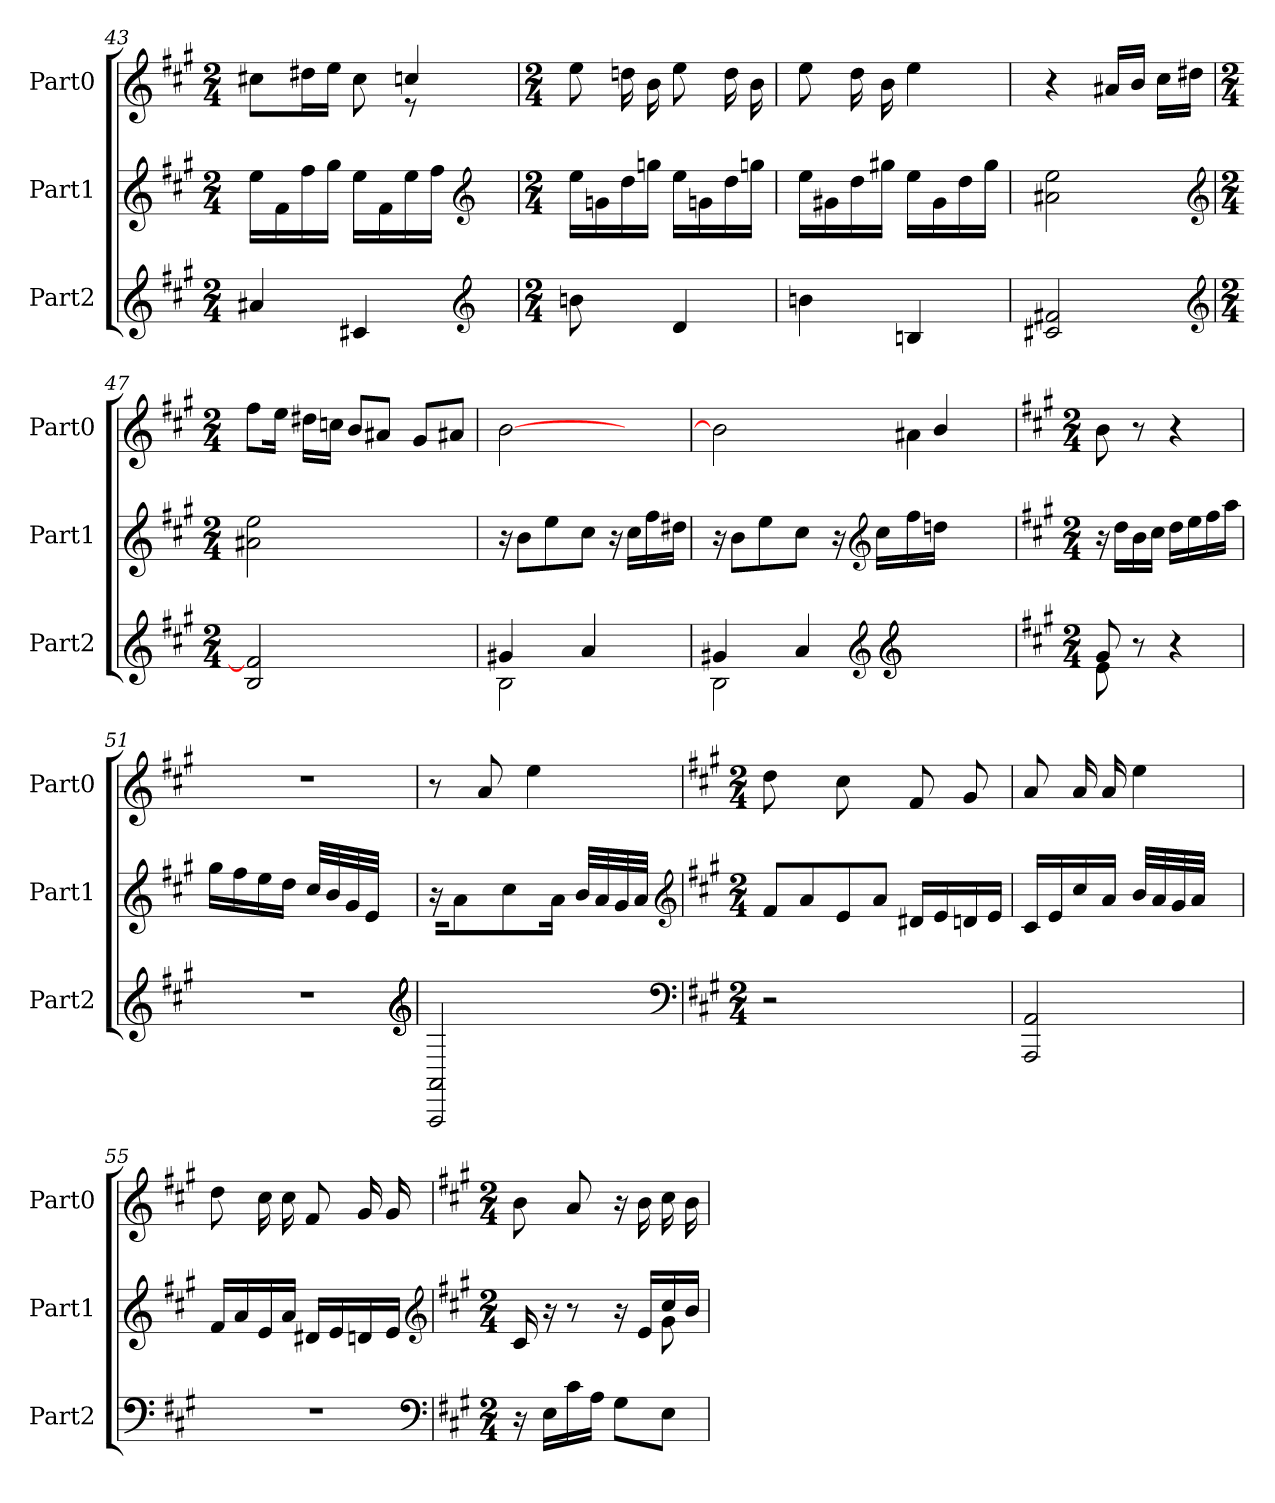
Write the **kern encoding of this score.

**kern	**kern	**kern
*part3	*part2	*part1
*staff3	*staff2	*staff1
*I"Part2	*I"Part1	*I"Part0
*I'Part2	*I'Part1	*I'Part0
*clefG2	*clefG2	*clefG2
*k[f#c#g#]	*k[f#c#g#]	*k[f#c#g#]
*M2/4	*M2/4	*M2/4
=43	=43	=43
*	*	*^
4a#X	16eeLL	16ryy	8cc#XL
.	16f#	16ryy	.
.	16ff#	16ryy	16dd#XL
.	16gg#JJ	16ryy	16eeJJ
4c#X	16eeLL	16ryy	8cc#
.	16f#	16ryy	.
.	16ee	4ccn	8r
.	16ff#JJ	.	.
*clefG2	*clefG2	*	*
8ryy	8ryy	.	8ryy
*	*	*v	*v
!!LO:PB:g=z
=44	=44	=44
*M2/4	*M2/4	*M2/4
8bn	16eeLL	8ee
.	16gn	.
16ryy	16dd	16ddn
16ryy	16ggnJJ	16b
4d	16eeLL	8ee
.	16gn	.
.	16dd	16dd
.	16ggnJJ	16b
=45	=45	=45
4bn	16eeLL	8ee
.	16g#X	.
.	16dd	16dd
.	16gg#XJJ	16b
4Bn	16eeLL	4ee
.	16g#	.
.	16dd	.
.	16gg#JJ	.
=46	=46	=46
2f#X 2c#X	2a#X 2ee	4r
.	.	16a#XLL
.	.	16bJJ
.	.	16cc#LL
.	.	16dd#XJJ
*clefG2	*clefG2	*
!!LO:LB:g=z
=47	=47	=47
*M2/4	*M2/4	*M2/4
2f#] 2B	2a#X 2ee	8ff#J
.	.	16eeJJ
.	.	16dd#XLL
.	.	16ccnJJ
.	.	8bL
.	.	8a#XJ
16ryy	16ryy	.
16ryy	16ryy	8g#L
8.ryy	8.ryy	.
.	.	8a#XJ
=48	=48	=48
*^	*	*
4g#X	2B	16r	[2b
.	.	8bL	.
.	.	8ee	.
16ryy	.	.	.
4a	.	8cc#J	.
.	.	16r	.
.	16ryy	16cc#LL	16ryy
8ryy	8ryy	16ff#	8ryy
.	.	16dd#XJJ	.
=49	=49	=49	=49
*	*	*	*^
4g#X	2B	16r	16ryy	2b]
.	.	8bL	8ryy	.
.	.	8ee	16ryy	.
16ryy	.	.	16ryy	.
4a	.	8cc#J	16ryy	.
.	.	.	16ryy	.
.	.	16r	8ryy	.
*clefG2	*	*clefG2	*	*
.	16ryy	16cc#LL	.	16ryy
*clefG2	*	*	*	*
4ryy	4ryy	16ff#	16ryy	4a#X
.	.	16ddnJJ	4b	.
.	.	4ryy	.	.
8ryy	8ryy	.	.	8ryy
.	.	.	16ryy	.
*	*	*	*v	*v
!!LO:LB:g=z
=50	=50	=50	=50
*k[f#c#g#]	*	*k[f#c#g#]	*k[f#c#g#]
*M2/4	*	*M2/4	*M2/4
8g#	8e	16r	8b
.	.	16ddLL	.
8r	16ryy	16b	8r
.	16ryy	16cc#JJ	.
4r	16ryy	16ddLL	4r
.	16ryy	16ee	.
.	16ryy	16ff#	.
.	16ryy	16aaJJ	.
=51	=51	=51	=51
*	*^	*	*
2r	2ryy	2ryy	16gg#LL	2r
.	.	.	16ff#	.
.	.	.	16ee	.
.	.	.	16ddJJ	.
.	.	.	32cc#LLL	.
.	.	.	32b	.
.	.	.	32g#	.
.	.	.	32eJJJ	.
.	.	.	8ryy	.
*v	*v	*v	*	*
*clefG2	*	*
=52	=52	=52
2AA 2AAA	16r	8r
.	8aL	.
.	.	8a
.	8cc#J	.
.	.	4ee
.	16aJJ	.
.	32bLLL	.
.	32a	.
.	32g#	.
.	32aJJJ	.
*clefF4	*clefG2	*
!!LO:LB:g=z
=53	=53	=53
*k[f#c#g#]	*k[f#c#g#]	*k[f#c#g#]
*M2/4	*M2/4	*M2/4
2r	8f#L	8dd
.	8a	8ryy
.	8e	8cc#
.	8aJ	8ryy
4ryy	16d#XLL	8f#
.	16e	.
.	16dn	8g#
.	16eJJ	.
=54	=54	=54
2AA 2AAA	16c#LL	8a
.	16e	.
.	16cc#	16a
.	16aJJ	16a
.	32bLLL	4ee
.	32a	.
.	32g#	.
.	32aJJJ	.
.	8ryy	.
=55	=55	=55
2r	16f#LL	8dd
.	16a	.
.	16e	16cc#
.	16aJJ	16cc#
.	16d#XLL	8f#
.	16e	.
.	16dn	16g#
.	16eJJ	16g#
*clefF4	*clefG2	*
!!LO:PB:g=z
=56	=56	=56
*k[f#c#g#]	*k[f#c#g#]	*k[f#c#g#]
*M2/4	*M2/4	*M2/4
*	*^	*
16r	16c#	16ryy	8b
16ELL	16r	16ryy	.
16c#	8r	16ryy	8a
16AJJ	.	16ryy	.
8G#L	16r	16ryy	16r
.	16eLL	16ryy	16b
8EJ	16cc#	8g#	16cc#
.	16bJJ	.	16b
*	*v	*v	*
=	=	=
*-	*-	*-
